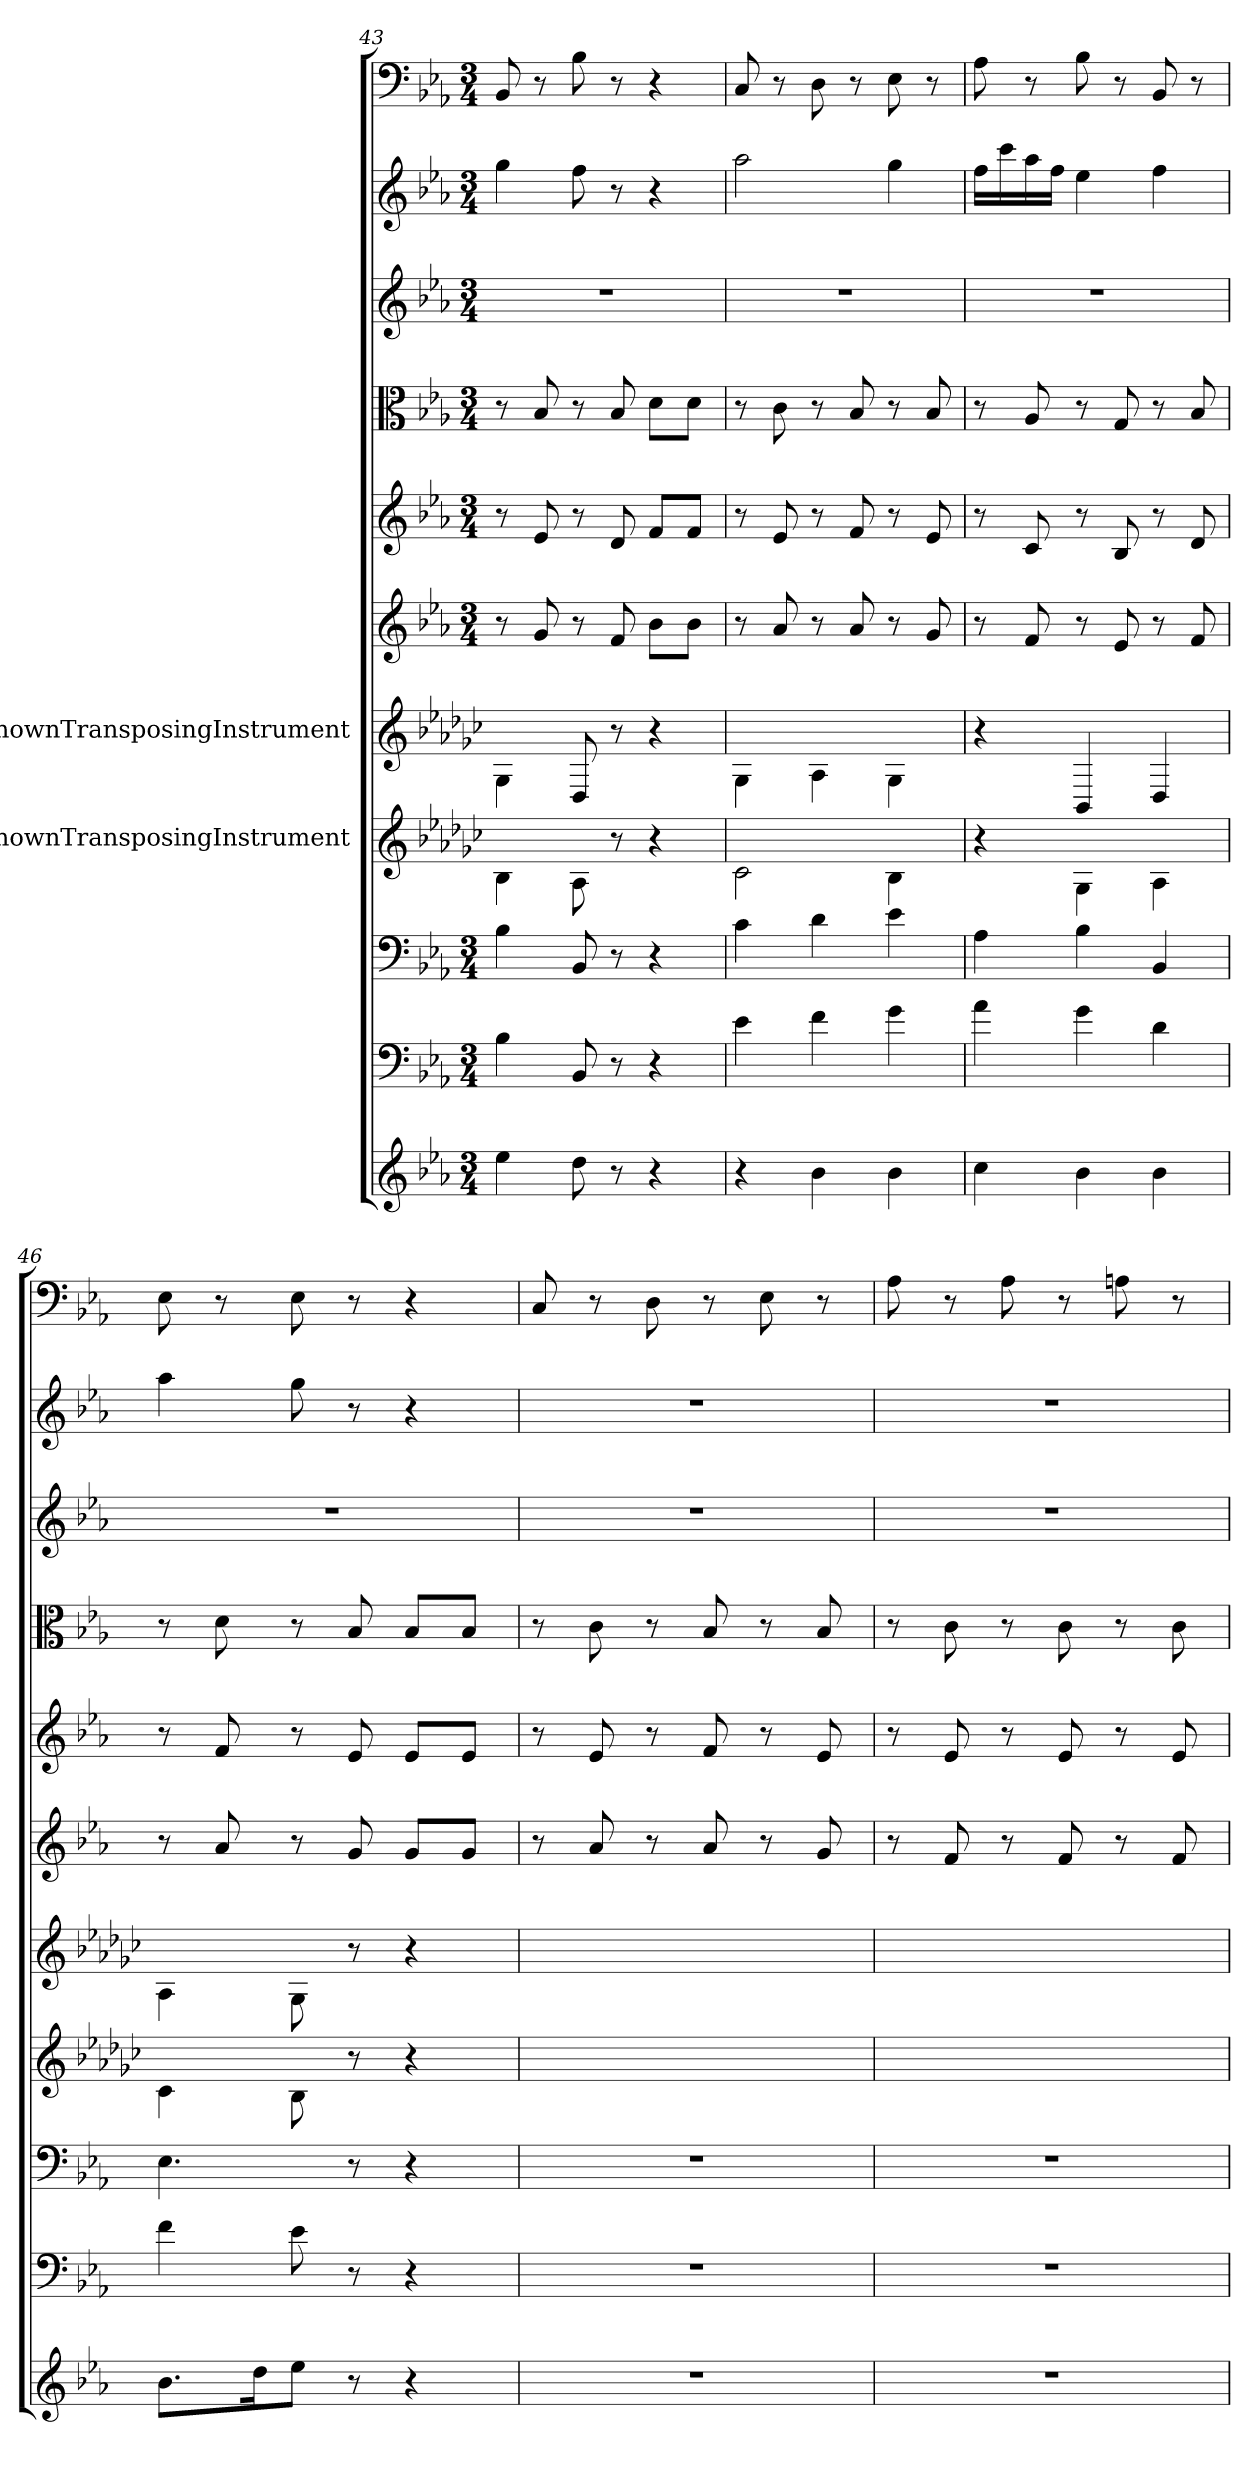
**kern	**kern	**kern	**kern	**kern	**kern	**kern	**kern	**kern	**kern	**kern
*part11	*part10	*part9	*part8	*part7	*part6	*part5	*part4	*part3	*part2	*part1
*staff11	*staff10	*staff9	*staff8	*staff7	*staff6	*staff5	*staff4	*staff3	*staff2	*staff1
*	*	*	*I"UnknownTransposingInstrument	*I"UnknownTransposingInstrument	*	*	*	*	*	*
*clefG2	*clefF4	*clefF4	*clefG2	*clefG2	*clefG2	*clefG2	*clefC3	*clefG2	*clefG2	*clefF4
*	*	*	*ITrd-5c-9	*ITrd-5c-9	*	*	*	*	*	*
*k[b-e-a-]	*k[b-e-a-]	*k[b-e-a-]	*k[b-e-a-]	*k[b-e-a-]	*k[b-e-a-]	*k[b-e-a-]	*k[b-e-a-]	*k[b-e-a-]	*k[b-e-a-]	*k[b-e-a-]
*E-:	*E-:	*E-:	*	*	*E-:	*E-:	*E-:	*E-:	*E-:	*E-:
*M3/4	*M3/4	*M3/4	*	*	*M3/4	*M3/4	*M3/4	*M3/4	*M3/4	*M3/4
=43	=43	=43	=43	=43	=43	=43	=43	=43	=43	=43
4ee-\	4B-\	4B-\	4g\	4e-\	8r	8r	8r	2.r	4gg\	8BB-/
.	.	.	.	.	8g/	8e-/	8B-/	.	.	8r
8dd\	8BB-/	8BB-/	8f\	8B-/	8r	8r	8r	.	8ff\	8B-\
8r	8r	8r	8r	8r	8f/	8d/	8B-/	.	8r	8r
4r	4r	4r	4r	4r	8b-\L	8f/L	8d\L	.	4r	4r
.	.	.	.	.	8b-\J	8f/J	8d\J	.	.	.
=44	=44	=44	=44	=44	=44	=44	=44	=44	=44	=44
4r	4e-\	4c\	2a-\	4e-\	8r	8r	8r	2.r	2aa-\	8C/
.	.	.	.	.	8a-/	8e-/	8c\	.	.	8r
4b-\	4f\	4d\	.	4f\	8r	8r	8r	.	.	8D\
.	.	.	.	.	8a-/	8f/	8B-/	.	.	8r
4b-\	4g\	4e-\	4g\	4e-\	8r	8r	8r	.	4gg\	8E-\
.	.	.	.	.	8g/	8e-/	8B-/	.	.	8r
=45	=45	=45	=45	=45	=45	=45	=45	=45	=45	=45
4cc\	4a-\	4A-\	4r	4r	8r	8r	8r	2.r	16ff\LL	8A-\
.	.	.	.	.	.	.	.	.	16ccc\	.
.	.	.	.	.	8f/	8c/	8A-/	.	16aa-\	8r
.	.	.	.	.	.	.	.	.	16ff\JJ	.
4b-\	4g\	4B-\	4e-\	4G/	8r	8r	8r	.	4ee-\	8B-\
.	.	.	.	.	8e-/	8B-/	8G/	.	.	8r
4b-\	4d\	4BB-/	4f\	4B-/	8r	8r	8r	.	4ff\	8BB-/
.	.	.	.	.	8f/	8d/	8B-/	.	.	8r
=46	=46	=46	=46	=46	=46	=46	=46	=46	=46	=46
8.b-\L	4f\	4.E-\	4a-\	4f\	8r	8r	8r	2.r	4aa-\	8E-\
.	.	.	.	.	8a-/	8f/	8d\	.	.	8r
16dd\K	.	.	.	.	.	.	.	.	.	.
8ee-\J	8e-\	.	8g\	8e-\	8r	8r	8r	.	8gg\	8E-\
8r	8r	8r	8r	8r	8g/	8e-/	8B-/	.	8r	8r
4r	4r	4r	4r	4r	8g/L	8e-/L	8B-/L	.	4r	4r
.	.	.	.	.	8g/J	8e-/J	8B-/J	.	.	.
=47	=47	=47	=47	=47	=47	=47	=47	=47	=47	=47
2.r	2.r	2.r	2.r	2.r	8r	8r	8r	2.r	2.r	8C/
.	.	.	.	.	8a-/	8e-/	8c\	.	.	8r
.	.	.	.	.	8r	8r	8r	.	.	8D\
.	.	.	.	.	8a-/	8f/	8B-/	.	.	8r
.	.	.	.	.	8r	8r	8r	.	.	8E-\
.	.	.	.	.	8g/	8e-/	8B-/	.	.	8r
=48	=48	=48	=48	=48	=48	=48	=48	=48	=48	=48
2.r	2.r	2.r	2.r	2.r	8r	8r	8r	2.r	2.r	8A-\
.	.	.	.	.	8f/	8e-/	8c\	.	.	8r
.	.	.	.	.	8r	8r	8r	.	.	8A-\
.	.	.	.	.	8f/	8e-/	8c\	.	.	8r
.	.	.	.	.	8r	8r	8r	.	.	8An\
.	.	.	.	.	8f/	8e-/	8c\	.	.	8r
=	=	=	=	=	=	=	=	=	=	=
*-	*-	*-	*-	*-	*-	*-	*-	*-	*-	*-
